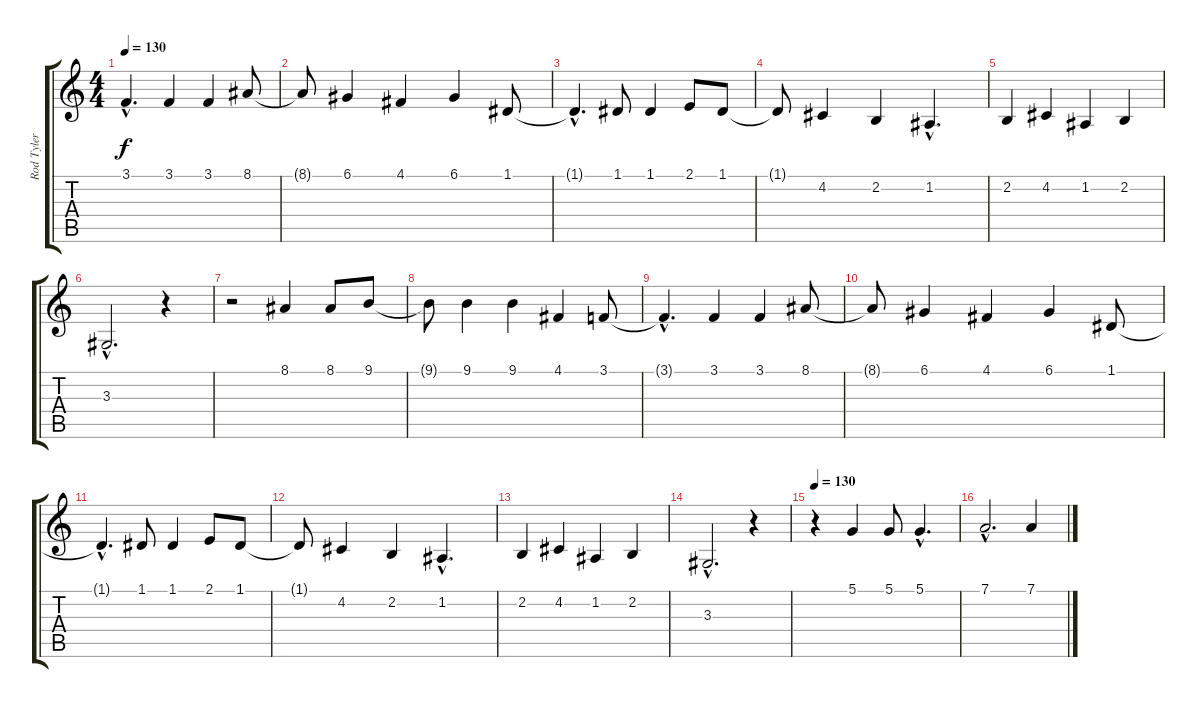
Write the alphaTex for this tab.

\track ("Rod Tyler - Vocals" "Rod Tyler ") {instrument flute}
\staff {score tabs}
\tuning (D4 A3 F3 C3 G2 D2) {hide}
\ts (4 4)
\tempo 130
\clef g2
\ks c
3.1{hac t}.4{d dy f} 3.1.4 3.1.4 8.1.8 |
8.1{t}.8 6.1.4 4.1.4 6.1.4 1.1.8 |
1.1{hac t}.4{d} 1.1.8 1.1.4 2.1.8 1.1.8 |
1.1{t}.8 4.2.4 2.2.4 1.2{hac}.4{d} |
2.2.4 4.2.4 1.2.4 2.2.4 |
3.3{hac}.2{d} r.4 |
r.2 8.1.4 8.1.8 9.1.8 |
9.1{t}.8 9.1.4 9.1.4 4.1.4 3.1.8 |
3.1{hac t}.4{d} 3.1.4 3.1.4 8.1.8 |
8.1{t}.8 6.1.4 4.1.4 6.1.4 1.1.8 |
1.1{hac t}.4{d} 1.1.8 1.1.4 2.1.8 1.1.8 |
1.1{t}.8 4.2.4 2.2.4 1.2{hac}.4{d} |
2.2.4 4.2.4 1.2.4 2.2.4 |
3.3{hac}.2{d} r.4 |
\tempo 130
r.4 5.1.4 5.1.8 5.1{hac}.4{d} |
7.1{hac}.2{d} 7.1.4
